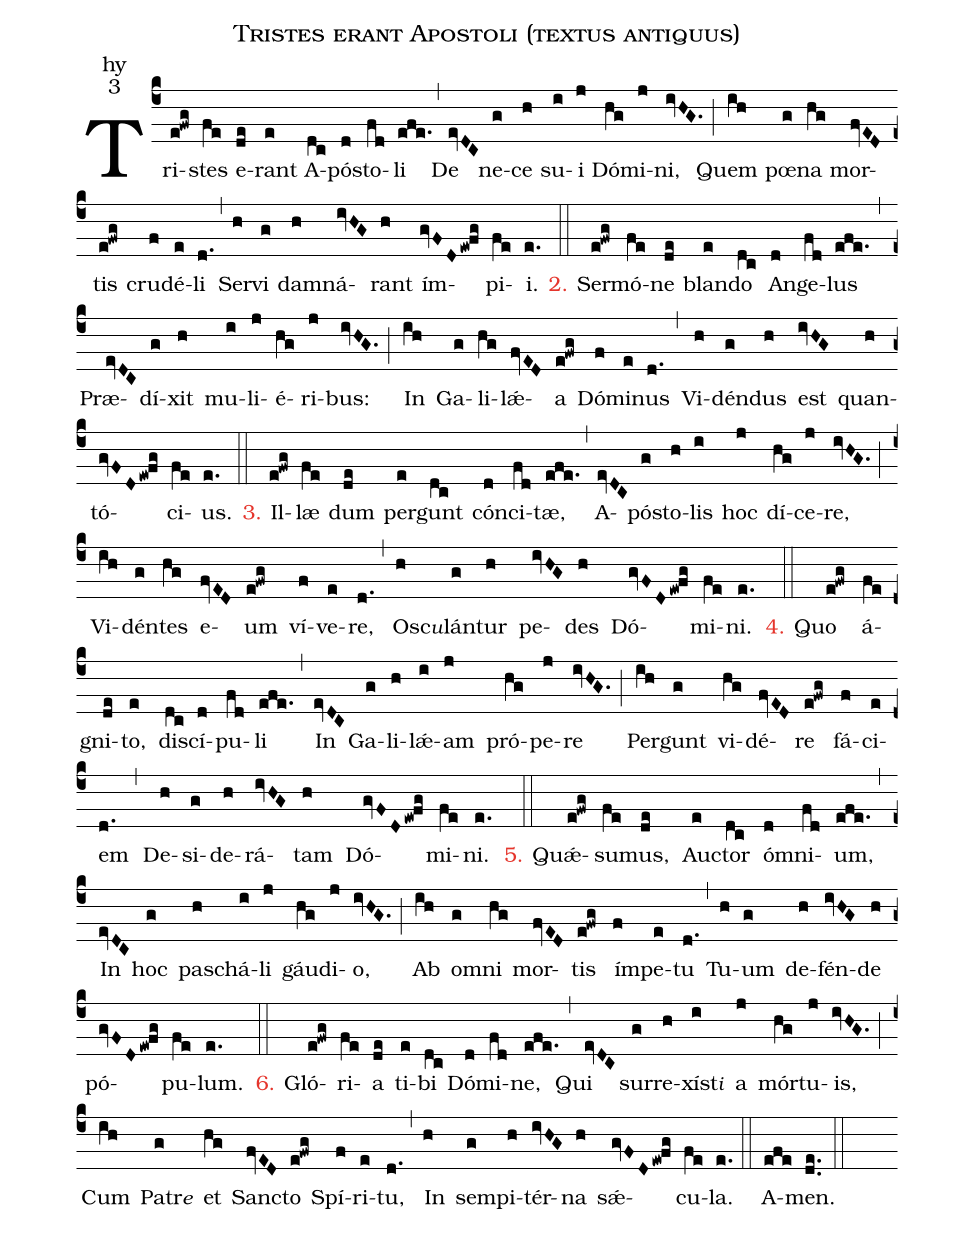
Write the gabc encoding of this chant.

name:Tristes erant Apostoli (textus antiquus);
office-part:hy;
mode:3;
%%
(c4) Tri(e!fwg)stes(fe) e(de)rant(e) A(dc)pó(d)sto(fd)li(efe.) (,)
De(evDC) ne(g)ce(h) su(i)i(j) Dó(hg)mi(j)ni,(ivHG.) (;)
Quem(ih) pœ(g)na(hg) mor(fvED)tis(e!fwg) cru(f)dé(e)li(d.) (,)
Ser(h)vi(g) dam(h)ná(ivHG)rant(h) ím(gvFDew@fg)pi(fe)i.(e.) (::)

<c>2.</c> Ser(e!fwg)mó(fe)ne(de) blan(e)do(dc) An(d)ge(fd)lus(efe.) (,)
Præ(evDC)dí(g)xit(h) mu(i)li(j)é(hg)ri(j)bus:(ivHG.) (;)
In(ih) Ga(g)li(hg)lǽ(fvED)a(e!fwg) Dó(f)mi(e)nus(d.) (,)
Vi(h)dén(g)dus(h) est(ivHG) quan(h)tó(gvFDew@fg)ci(fe)us.(e.) (::)

<c>3.</c> Il(e!fwg)læ(fe) dum(de) per(e)gunt(dc) cón(d)ci(fd)tæ,(efe.) (,)
A(evDC)pó(g)sto(h)lis(i) hoc(j) dí(hg)ce(j)re,(ivHG.) (;)
Vi(ih)dén(g)tes(hg) e(fvED)um(e!fwg) ví(f)ve(e)re,(d.) (,)
O(h)sc<e>u</e>lán(g)tur(h) pe(ivHG)des(h) Dó(gvFDew@fg)mi(fe)ni.(e.) (::)

<c>4.</c> Quo(e!fwg) á(fe)gni(de)to,(e) di(dc)scí(d)pu(fd)li(efe.) (,)
In(evDC) Ga(g)li(h)lǽ(i)am(j) pró(hg)pe(j)re(ivHG.) (;)
Per(ih)gunt(g) vi(hg)dé(fvED)re(e!fwg) fá(f)ci(e)em(d.) (,)
De(h)si(g)de(h)rá(ivHG)tam(h) Dó(gvFDew@fg)mi(fe)ni.(e.) (::)

<c>5.</c> Quǽ(e!fwg)su(fe)mus,(de) Au(e)ctor(dc) óm(d)ni(fd)um,(efe.) (,)
In(evDC) hoc(g) pas(h)chá(i)li(j) gáu(hg)di(j)o,(ivHG.) (;)
Ab(ih) om(g)ni(hg) mor(fvED)tis(e!fwg) ím(f)pe(e)tu(d.) (,)
Tu(h)um(g) de(h)fén(ivHG)de(h) pó(gvFDew@fg)pu(fe)lum.(e.) (::)

<c>6.</c> Gló(e!fwg)ri(fe)a(de) ti(e)bi(dc) Dó(d)mi(fd)ne,(efe.) (,)
Qui(evDC) sur(g)re(h)xíst<e>i</e>(i) a(j) mór(hg)tu(j)is,(ivHG.) (;)
Cum(ih) Patr<e>e</e>(g) et(hg) San(fvED)cto(e!fwg) Spí(f)ri(e)tu,(d.) (,)
In(h) sem(g)pi(h)tér(ivHG)na(h) sǽ(gvFDew@fg)cu(fe)la.(e.) (::)
A(efe)men.(de..) (::)
